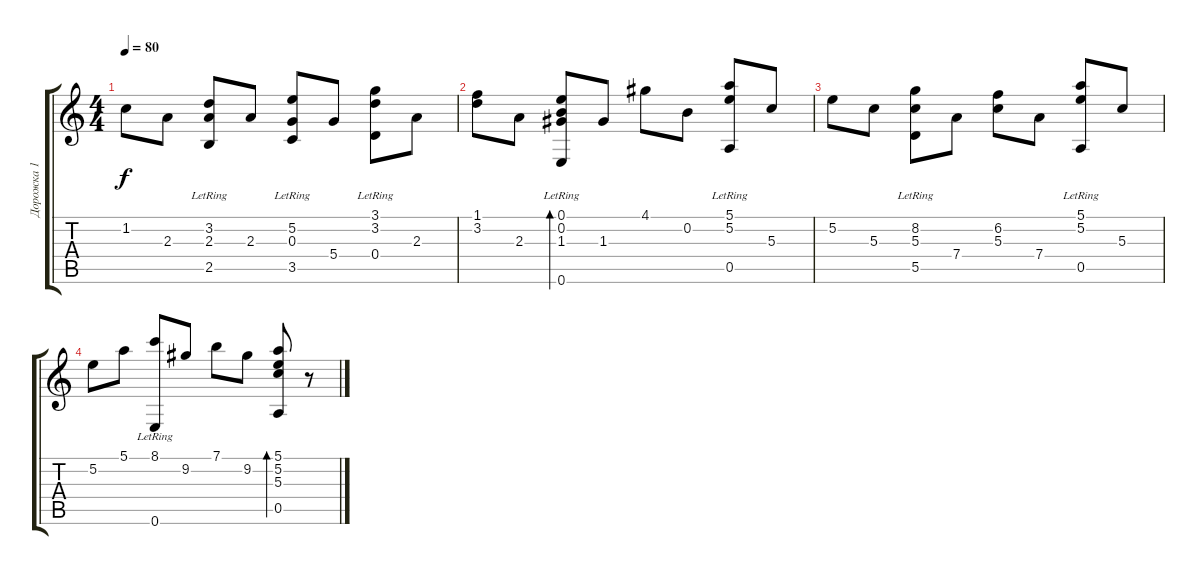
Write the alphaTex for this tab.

\track ("Дорожка 1" "Дорожка 1") {instrument acousticguitarsteel}
\staff {score tabs}
\tuning (E4 B3 G3 D3 A2 E2) {hide}
\ts (4 4)
\tempo 80
\clef g2
\ks c
1.2.8{dy f} 2.3.8 (3.2{lr} 2.3{lr} 2.5{lr}).8 2.3.8 (5.2 0.3 3.5{lr}).8 5.4.8 (3.1 3.2 0.4{lr}).8 2.3.8 |
(1.1 3.2).8 2.3.8 (0.1 0.2 1.3 0.6{lr}).8{bd 120} 1.3.8 4.1.8 0.2.8 (5.1{lr} 5.2{lr} 0.5{lr}).8 5.3.8 |
5.2.8 5.3.8 (8.2 5.3 5.5{lr}).8 7.4.8 (6.2 5.3).8 7.4.8 (5.1{lr} 5.2{lr} 0.5{lr}).8 5.3.8 |
5.2.8 5.1.8 (8.1{lr} 0.6{lr}).8 9.2.8 7.1.8 9.2.8 (5.1 5.2 5.3 0.5).8{bd 120} r.8
